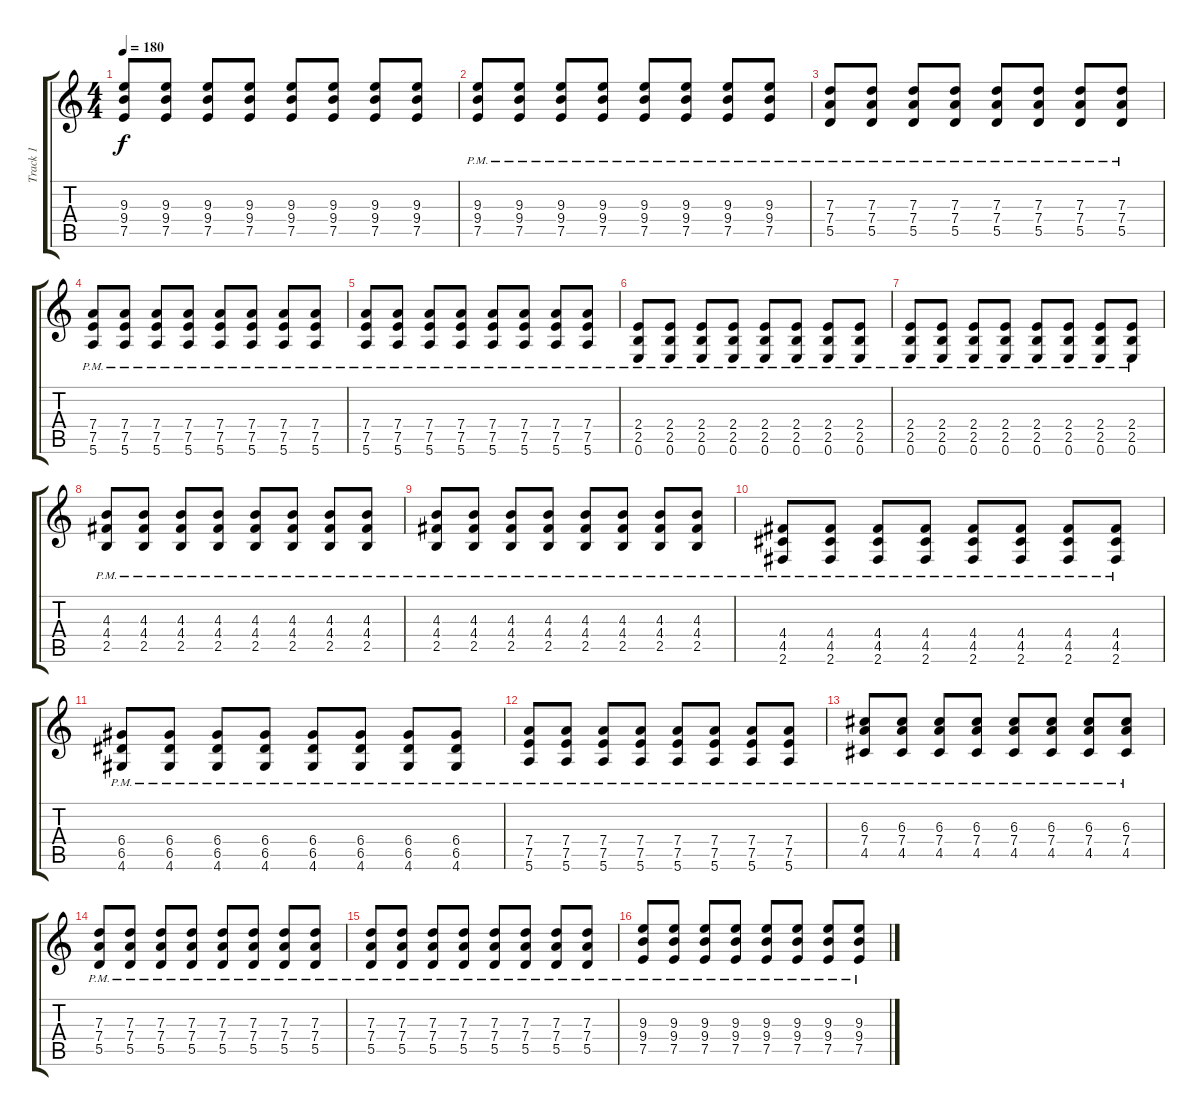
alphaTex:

\track ("Track 1" "Track 1") {instrument distortionguitar}
\staff {score tabs}
\tuning (E4 B3 G3 D3 A2 E2) {hide}
\ts (4 4)
\tempo 180
\clef g2
\ks c
(9.3 9.4 7.5).8{dy f} (9.3 9.4 7.5).8 (9.3 9.4 7.5).8 (9.3 9.4 7.5).8 (9.3 9.4 7.5).8 (9.3 9.4 7.5).8 (9.3 9.4 7.5).8 (9.3 9.4 7.5).8 |
(9.3{pm} 9.4{pm} 7.5{pm}).8 (9.3{pm} 9.4{pm} 7.5{pm}).8 (9.3{pm} 9.4{pm} 7.5{pm}).8 (9.3{pm} 9.4{pm} 7.5{pm}).8 (9.3{pm} 9.4{pm} 7.5{pm}).8 (9.3{pm} 9.4{pm} 7.5{pm}).8 (9.3{pm} 9.4{pm} 7.5{pm}).8 (9.3{pm} 9.4{pm} 7.5{pm}).8 |
(7.3{pm} 7.4{pm} 5.5{pm}).8 (7.3{pm} 7.4{pm} 5.5{pm}).8 (7.3{pm} 7.4{pm} 5.5{pm}).8 (7.3{pm} 7.4{pm} 5.5{pm}).8 (7.3{pm} 7.4{pm} 5.5{pm}).8 (7.3{pm} 7.4{pm} 5.5{pm}).8 (7.3{pm} 7.4{pm} 5.5{pm}).8 (7.3{pm} 7.4{pm} 5.5{pm}).8 |
(7.4{pm} 7.5{pm} 5.6{pm}).8 (7.4{pm} 7.5{pm} 5.6{pm}).8 (7.4{pm} 7.5{pm} 5.6{pm}).8 (7.4{pm} 7.5{pm} 5.6{pm}).8 (7.4{pm} 7.5{pm} 5.6{pm}).8 (7.4{pm} 7.5{pm} 5.6{pm}).8 (7.4{pm} 7.5{pm} 5.6{pm}).8 (7.4{pm} 7.5{pm} 5.6{pm}).8 |
(7.4{pm} 7.5{pm} 5.6{pm}).8 (7.4{pm} 7.5{pm} 5.6{pm}).8 (7.4{pm} 7.5{pm} 5.6{pm}).8 (7.4{pm} 7.5{pm} 5.6{pm}).8 (7.4{pm} 7.5{pm} 5.6{pm}).8 (7.4{pm} 7.5{pm} 5.6{pm}).8 (7.4{pm} 7.5{pm} 5.6{pm}).8 (7.4{pm} 7.5{pm} 5.6{pm}).8 |
(2.4{pm} 2.5{pm} 0.6{pm}).8 (2.4{pm} 2.5{pm} 0.6{pm}).8 (2.4{pm} 2.5{pm} 0.6{pm}).8 (2.4{pm} 2.5{pm} 0.6{pm}).8 (2.4{pm} 2.5{pm} 0.6{pm}).8 (2.4{pm} 2.5{pm} 0.6{pm}).8 (2.4{pm} 2.5{pm} 0.6{pm}).8 (2.4{pm} 2.5{pm} 0.6{pm}).8 |
(2.4{pm} 2.5{pm} 0.6{pm}).8 (2.4{pm} 2.5{pm} 0.6{pm}).8 (2.4{pm} 2.5{pm} 0.6{pm}).8 (2.4{pm} 2.5{pm} 0.6{pm}).8 (2.4{pm} 2.5{pm} 0.6{pm}).8 (2.4{pm} 2.5{pm} 0.6{pm}).8 (2.4{pm} 2.5{pm} 0.6{pm}).8 (2.4{pm} 2.5{pm} 0.6{pm}).8 |
(4.3{pm} 4.4{pm} 2.5{pm}).8 (4.3{pm} 4.4{pm} 2.5{pm}).8 (4.3{pm} 4.4{pm} 2.5{pm}).8 (4.3{pm} 4.4{pm} 2.5{pm}).8 (4.3{pm} 4.4{pm} 2.5{pm}).8 (4.3{pm} 4.4{pm} 2.5{pm}).8 (4.3{pm} 4.4{pm} 2.5{pm}).8 (4.3{pm} 4.4{pm} 2.5{pm}).8 |
(4.3{pm} 4.4{pm} 2.5{pm}).8 (4.3{pm} 4.4{pm} 2.5{pm}).8 (4.3{pm} 4.4{pm} 2.5{pm}).8 (4.3{pm} 4.4{pm} 2.5{pm}).8 (4.3{pm} 4.4{pm} 2.5{pm}).8 (4.3{pm} 4.4{pm} 2.5{pm}).8 (4.3{pm} 4.4{pm} 2.5{pm}).8 (4.3{pm} 4.4{pm} 2.5{pm}).8 |
(4.4{pm} 4.5{pm} 2.6{pm}).8 (4.4{pm} 4.5{pm} 2.6{pm}).8 (4.4{pm} 4.5{pm} 2.6{pm}).8 (4.4{pm} 4.5{pm} 2.6{pm}).8 (4.4{pm} 4.5{pm} 2.6{pm}).8 (4.4{pm} 4.5{pm} 2.6{pm}).8 (4.4{pm} 4.5{pm} 2.6{pm}).8 (4.4{pm} 4.5{pm} 2.6{pm}).8 |
(6.4{pm} 6.5{pm} 4.6{pm}).8 (6.4{pm} 6.5{pm} 4.6{pm}).8 (6.4{pm} 6.5{pm} 4.6{pm}).8 (6.4{pm} 6.5{pm} 4.6{pm}).8 (6.4{pm} 6.5{pm} 4.6{pm}).8 (6.4{pm} 6.5{pm} 4.6{pm}).8 (6.4{pm} 6.5{pm} 4.6{pm}).8 (6.4{pm} 6.5{pm} 4.6{pm}).8 |
(7.4{pm} 7.5{pm} 5.6{pm}).8 (7.4{pm} 7.5{pm} 5.6{pm}).8 (7.4{pm} 7.5{pm} 5.6{pm}).8 (7.4{pm} 7.5{pm} 5.6{pm}).8 (7.4{pm} 7.5{pm} 5.6{pm}).8 (7.4{pm} 7.5{pm} 5.6{pm}).8 (7.4{pm} 7.5{pm} 5.6{pm}).8 (7.4{pm} 7.5{pm} 5.6{pm}).8 |
(6.3{pm} 7.4{pm} 4.5{pm}).8 (6.3{pm} 7.4{pm} 4.5{pm}).8 (6.3{pm} 7.4{pm} 4.5{pm}).8 (6.3{pm} 7.4{pm} 4.5{pm}).8 (6.3{pm} 7.4{pm} 4.5{pm}).8 (6.3{pm} 7.4{pm} 4.5{pm}).8 (6.3{pm} 7.4{pm} 4.5{pm}).8 (6.3{pm} 7.4{pm} 4.5{pm}).8 |
(7.3{pm} 7.4{pm} 5.5{pm}).8 (7.3{pm} 7.4{pm} 5.5{pm}).8 (7.3{pm} 7.4{pm} 5.5{pm}).8 (7.3{pm} 7.4{pm} 5.5{pm}).8 (7.3{pm} 7.4{pm} 5.5{pm}).8 (7.3{pm} 7.4{pm} 5.5{pm}).8 (7.3{pm} 7.4{pm} 5.5{pm}).8 (7.3{pm} 7.4{pm} 5.5{pm}).8 |
(7.3{pm} 7.4{pm} 5.5{pm}).8 (7.3{pm} 7.4{pm} 5.5{pm}).8 (7.3{pm} 7.4{pm} 5.5{pm}).8 (7.3{pm} 7.4{pm} 5.5{pm}).8 (7.3{pm} 7.4{pm} 5.5{pm}).8 (7.3{pm} 7.4{pm} 5.5{pm}).8 (7.3{pm} 7.4{pm} 5.5{pm}).8 (7.3{pm} 7.4{pm} 5.5{pm}).8 |
(9.3{pm} 9.4{pm} 7.5{pm}).8 (9.3{pm} 9.4{pm} 7.5{pm}).8 (9.3{pm} 9.4{pm} 7.5{pm}).8 (9.3{pm} 9.4{pm} 7.5{pm}).8 (9.3{pm} 9.4{pm} 7.5{pm}).8 (9.3{pm} 9.4{pm} 7.5{pm}).8 (9.3{pm} 9.4{pm} 7.5{pm}).8 (9.3{pm} 9.4{pm} 7.5{pm}).8
